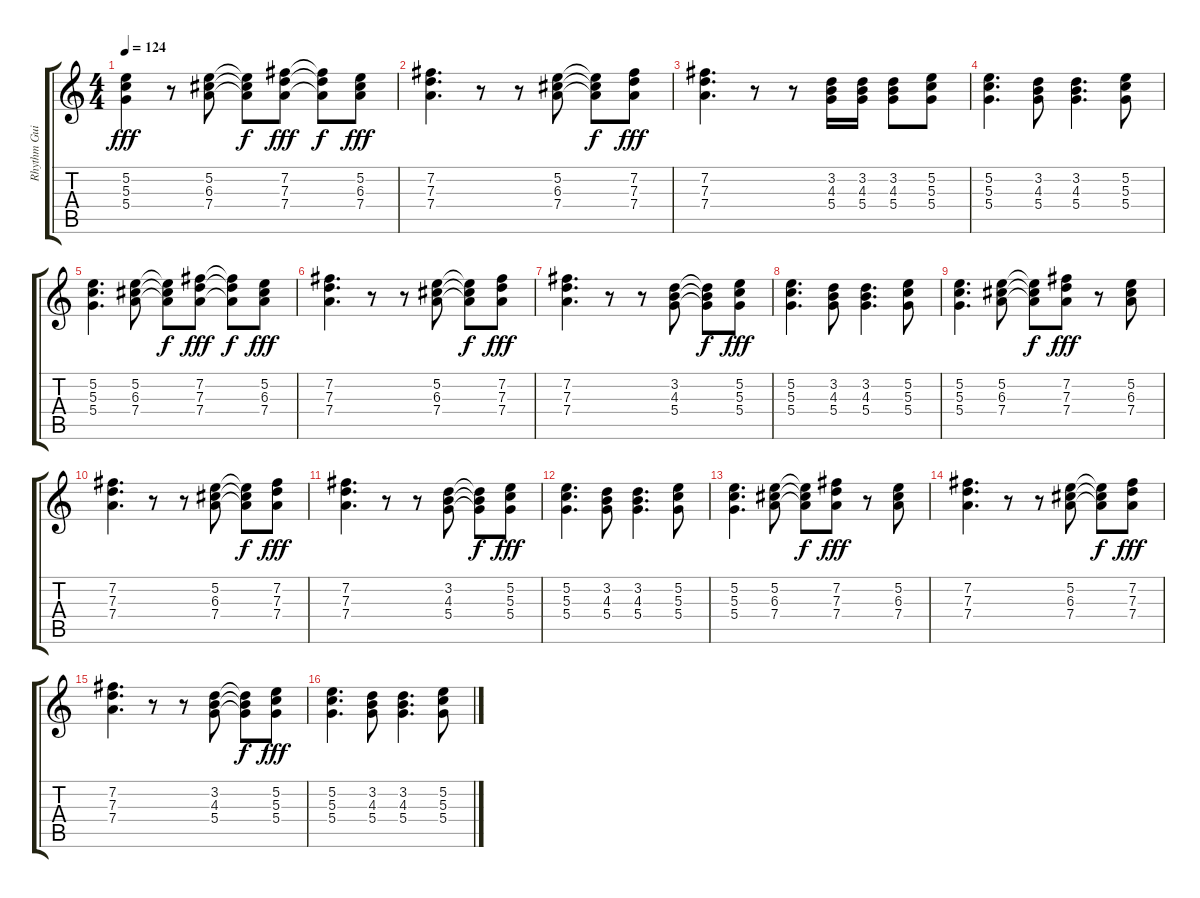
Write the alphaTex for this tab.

\track ("Rhythm Guitar 1" "Rhythm Gui") {instrument distortionguitar}
\staff {score tabs}
\tuning (E4 B3 G3 D3 A2 E2) {hide}
\ts (4 4)
\tempo 124
\clef g2
\ks c
(5.2 5.3 5.4).4{dy fff} r.8 (5.2 6.3 7.4).8 (5.2{t} 6.3{t} 7.4{t}).8{dy f} (7.2 7.3 7.4).8{dy fff} (7.2{t} 7.3{t} 7.4{t}).8{dy f} (5.2 6.3 7.4).8{dy fff} |
(7.2 7.3 7.4).4{d} r.8 r.8 (5.2 6.3 7.4).8 (5.2{t} 6.3{t} 7.4{t}).8{dy f} (7.2 7.3 7.4).8{dy fff} |
(7.2 7.3 7.4).4{d} r.8 r.8 (3.2 4.3 5.4).16 (3.2 4.3 5.4).16 (3.2 4.3 5.4).8 (5.2 5.3 5.4).8 |
(5.2 5.3 5.4).4{d} (3.2 4.3 5.4).8 (3.2 4.3 5.4).4{d} (5.2 5.3 5.4).8 |
(5.2 5.3 5.4).4{d} (5.2 6.3 7.4).8 (5.2{t} 6.3{t} 7.4{t}).8{dy f} (7.2 7.3 7.4).8{dy fff} (7.2{t} 7.3{t} 7.4{t}).8{dy f} (5.2 6.3 7.4).8{dy fff} |
(7.2 7.3 7.4).4{d} r.8 r.8 (5.2 6.3 7.4).8 (5.2{t} 6.3{t} 7.4{t}).8{dy f} (7.2 7.3 7.4).8{dy fff} |
(7.2 7.3 7.4).4{d} r.8 r.8 (3.2 4.3 5.4).8 (3.2{t} 4.3{t} 5.4{t}).8{dy f} (5.2 5.3 5.4).8{dy fff} |
(5.2 5.3 5.4).4{d} (3.2 4.3 5.4).8 (3.2 4.3 5.4).4{d} (5.2 5.3 5.4).8 |
(5.2 5.3 5.4).4{d} (5.2 6.3 7.4).8 (5.2{t} 6.3{t} 7.4{t}).8{dy f} (7.2 7.3 7.4).8{dy fff} r.8 (5.2 6.3 7.4).8 |
(7.2 7.3 7.4).4{d} r.8 r.8 (5.2 6.3 7.4).8 (5.2{t} 6.3{t} 7.4{t}).8{dy f} (7.2 7.3 7.4).8{dy fff} |
(7.2 7.3 7.4).4{d} r.8 r.8 (3.2 4.3 5.4).8 (3.2{t} 4.3{t} 5.4{t}).8{dy f} (5.2 5.3 5.4).8{dy fff} |
(5.2 5.3 5.4).4{d} (3.2 4.3 5.4).8 (3.2 4.3 5.4).4{d} (5.2 5.3 5.4).8 |
(5.2 5.3 5.4).4{d} (5.2 6.3 7.4).8 (5.2{t} 6.3{t} 7.4{t}).8{dy f} (7.2 7.3 7.4).8{dy fff} r.8 (5.2 6.3 7.4).8 |
(7.2 7.3 7.4).4{d} r.8 r.8 (5.2 6.3 7.4).8 (5.2{t} 6.3{t} 7.4{t}).8{dy f} (7.2 7.3 7.4).8{dy fff} |
(7.2 7.3 7.4).4{d} r.8 r.8 (3.2 4.3 5.4).8 (3.2{t} 4.3{t} 5.4{t}).8{dy f} (5.2 5.3 5.4).8{dy fff} |
(5.2 5.3 5.4).4{d} (3.2 4.3 5.4).8 (3.2 4.3 5.4).4{d} (5.2 5.3 5.4).8
